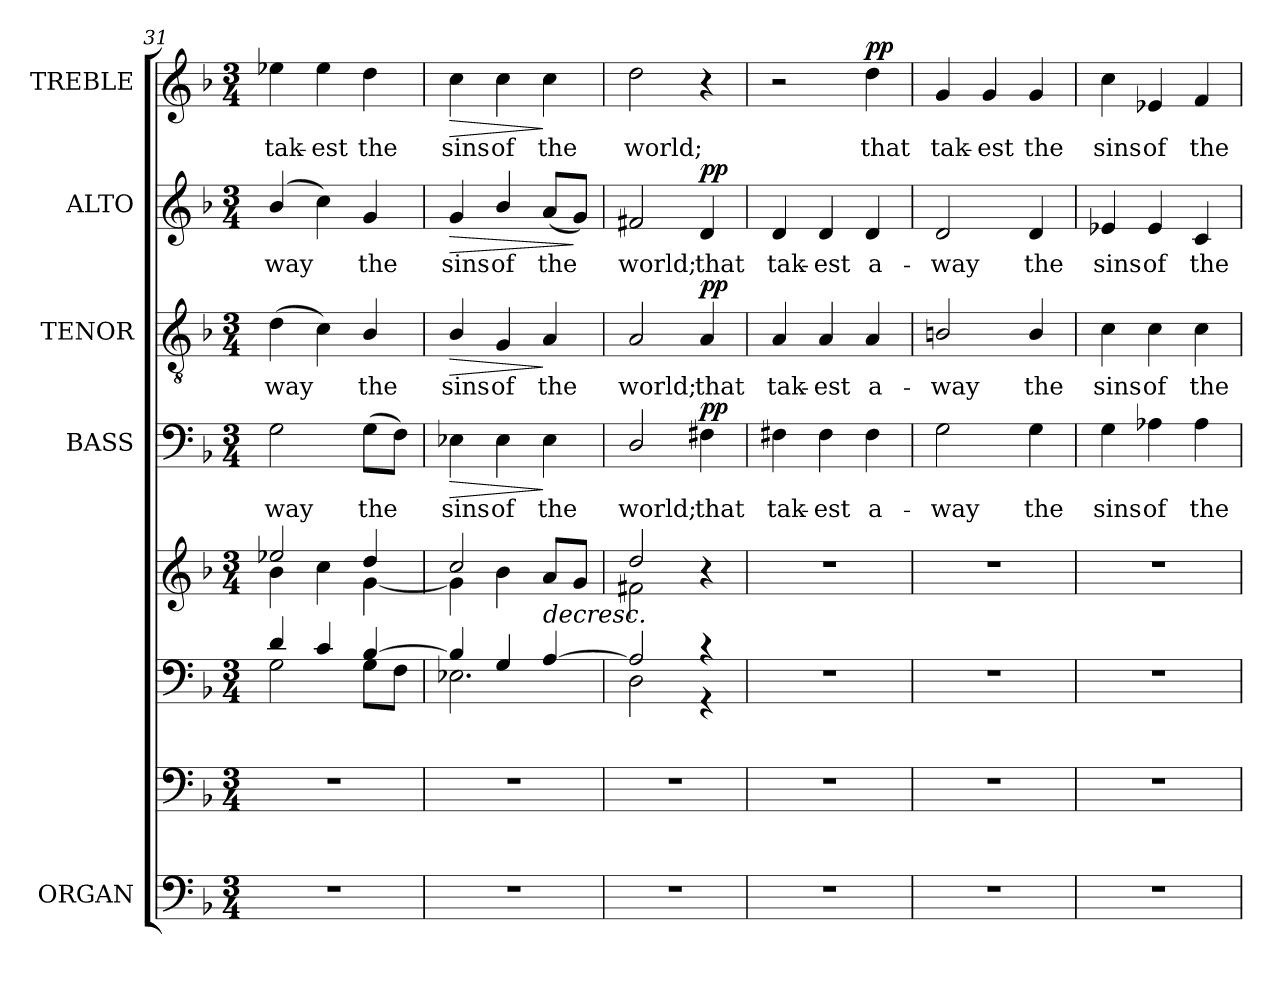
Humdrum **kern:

**kern	**kern	**kern	**kern	**dynam	**kern	**text	**dynam	**kern	**text	**dynam	**kern	**text	**dynam	**kern	**text	**dynam
*part5	*part5	*part5	*part5	*part5	*part4	*part4	*part4	*part3	*part3	*part3	*part2	*part2	*part2	*part1	*part1	*part1
*staff8	*staff7	*staff6	*staff5	*staff5/6/7/8	*staff4	*staff4	*staff4	*staff3	*staff3	*staff3	*staff2	*staff2	*staff2	*staff1	*staff1	*staff1
*I"ORGAN	*	*	*	*	*I"BASS	*	*	*I"TENOR	*	*	*I"ALTO	*	*	*I"TREBLE	*	*
*I'Org.	*	*	*	*	*I'B.	*	*	*I'T.	*	*	*I'A.	*	*	*	*	*
*clefF4	*clefF4	*clefF4	*clefG2	*	*clefF4	*	*	*clefGv2	*	*	*clefG2	*	*	*clefG2	*	*
*	*	*	*	*	*	*	*	*ITrd7c12	*	*	*	*	*	*	*	*
*k[b-]	*k[b-]	*k[b-]	*k[b-]	*	*k[b-]	*	*	*k[b-]	*	*	*k[b-]	*	*	*k[b-]	*	*
*F:	*F:	*F:	*F:	*	*F:	*	*	*F:	*	*	*F:	*	*	*F:	*	*
*M3/4	*M3/4	*M3/4	*M3/4	*	*M3/4	*	*	*M3/4	*	*	*M3/4	*	*	*M3/4	*	*
=31	=31	=31	=31	=31	=31	=31	=31	=31	=31	=31	=31	=31	=31	=31	=31	=31
!LO:N:vis=1	!LO:N:vis=1	!	!	!	!	!	!	!	!	!	!	!	!	!	!	!
*	*	*^	*^	*	*	*	*	*	*	*	*	*	*	*	*	*
!	!	!	!	!	!	!	!	!LO:LY:b:color=#000000	!	!	!	!	!	!	!	!	!	!
!	!	!	!	!	!	!	!	!	!	!	!LO:LY:b:color=#000000	!	!	!	!	!	!	!
!	!	!	!	!	!	!	!	!	!	!	!	!	!	!LO:LY:b:color=#000000	!	!	!	!
!	!	!	!	!	!	!	!	!	!	!	!	!	!	!	!	!	!LO:LY:b:color=#000000	!
2.r	2.r	4di/	2Gi\	2ee-Xi/	4b-i\	.	2Gi\	-way	.	(4Di\	-way	.	(4b-i/	-way	.	4ee-Xi\	tak-	.
!	!	!	!	!	!	!	!	!	!	!	!	!	!	!	!	!	!LO:LY:b:color=#000000	!
.	.	4ci/	.	.	4cci\	.	.	.	.	4Ci\)	.	.	4cci\)	.	.	4ee-i\	-est	.
!	!	!	!	!	!	!	!	!LO:LY:b:color=#000000	!	!	!	!	!	!	!	!	!	!
!	!	!	!	!	!	!	!	!	!	!	!LO:LY:b:color=#000000	!	!	!	!	!	!	!
!	!	!	!	!	!	!	!	!	!	!	!	!	!	!LO:LY:b:color=#000000	!	!	!	!
!	!	!	!	!	!	!	!	!	!	!	!	!	!	!	!	!	!LO:LY:b:color=#000000	!
.	.	[4B-i/	8Gi\L	4ddi/	[4gi\	.	(8Gi\L	the	.	4BB-i/	the	.	4gi/	the	.	4ddi\	the	.
.	.	.	8Fi\J	.	.	.	8Fi\J)	.	.	.	.	.	.	.	.	.	.	.
=32	=32	=32	=32	=32	=32	=32	=32	=32	=32	=32	=32	=32	=32	=32	=32	=32	=32	=32
!LO:N:vis=1	!LO:N:vis=1	!	!	!	!	!	!	!	!	!	!	!	!	!	!	!	!	!
!	!	!	!	!	!	!	!	!LO:LY:b:color=#000000	!LO:HP:b	!	!	!	!	!	!	!	!	!
!	!	!	!	!	!	!	!	!	!	!	!LO:LY:b:color=#000000	!LO:HP:b	!	!	!	!	!	!
!	!	!	!	!	!	!	!	!	!	!	!	!	!	!LO:LY:b:color=#000000	!LO:HP:b	!	!	!
!	!	!	!	!	!	!	!	!	!	!	!	!	!	!	!	!	!LO:LY:b:color=#000000	!LO:HP:b
2.r	2.r	4B-i/]	2.E-Xi\	2cci/	4gi\]	.	4E-Xi\	sins	>	4BB-i/	sins	>	4gi/	sins	>	4cci\	sins	>
!	!	!	!	!	!	!	!	!LO:LY:b:color=#000000	!	!	!	!	!	!	!	!	!	!
!	!	!	!	!	!	!	!	!	!	!	!LO:LY:b:color=#000000	!	!	!	!	!	!	!
!	!	!	!	!	!	!	!	!	!	!	!	!	!	!LO:LY:b:color=#000000	!	!	!	!
!	!	!	!	!	!	!	!	!	!	!	!	!	!	!	!	!	!LO:LY:b:color=#000000	!
.	.	4Gi/	.	.	4b-i\	]	4E-i\	of	.	4GGi/	of	.	4b-i/	of	.	4cci\	of	.
!	!	!	!	!	!	!LO:HP:b	!	!	!	!	!	!	!	!	!	!	!	!
!	!	!	!	!	!	!	!	!LO:LY:b:color=#000000	!	!	!	!	!	!	!	!	!	!
!	!	!	!	!	!	!	!	!	!	!	!LO:LY:b:color=#000000	!	!	!	!	!	!	!
!	!	!	!	!	!	!	!	!	!	!	!	!	!	!LO:LY:b:color=#000000	!	!	!	!
!	!	!	!	!	!	!	!	!	!	!	!	!	!	!	!	!	!LO:LY:b:color=#000000	!
.	.	[4Ai/	.	8ai/L	4ryy	>	4E-i\	the	]	4AAi/	the	]	(8ai/L	the	.	4cci\	the	]
.	.	.	.	8gi/J	.	.	.	.	.	.	.	.	8gi/J)	.	]	.	.	.
=33	=33	=33	=33	=33	=33	=33	=33	=33	=33	=33	=33	=33	=33	=33	=33	=33	=33	=33
!LO:N:vis=1	!LO:N:vis=1	!	!	!	!	!	!	!	!	!	!	!	!	!	!	!	!	!
!	!	!	!	!	!	!	!	!LO:LY:b:color=#000000	!	!	!	!	!	!	!	!	!	!
!	!	!	!	!	!	!	!	!	!	!	!LO:LY:b:color=#000000	!	!	!	!	!	!	!
!	!	!	!	!	!	!	!	!	!	!	!	!	!	!LO:LY:b:color=#000000	!	!	!	!
!	!	!	!	!	!	!	!	!	!	!	!	!	!	!	!	!	!LO:LY:b:color=#000000	!
2.r	2.r	2Ai/]	2Di\	2ddi/	2f#Xi\	.	2Di/	world;	.	2AAi/	world;	.	2f#Xi/	world;	.	2ddi\	world;	.
!	!	!	!	!	!	!	!	!LO:LY:b:color=#000000	!	!	!	!	!	!	!	!	!	!
!	!	!	!	!	!	!	!	!	!	!	!LO:LY:b:color=#000000	!	!	!	!	!	!	!
!	!	!	!	!	!	!	!	!	!	!	!	!	!	!LO:LY:b:color=#000000	!	!	!	!
.	.	4r	4r	4r	4ryy	.	4F#Xi\	that	pp	4AAi/	that	pp	4di/	that	pp	4r	.	.
=34	=34	=34	=34	=34	=34	=34	=34	=34	=34	=34	=34	=34	=34	=34	=34	=34	=34	=34
!LO:N:vis=1	!LO:N:vis=1	!LO:N:vis=1	!	!LO:N:vis=1	!	!	!	!	!	!	!	!	!	!	!	!	!	!
*	*	*v	*v	*	*	*	*	*	*	*	*	*	*	*	*	*	*	*
*	*	*	*v	*v	*	*	*	*	*	*	*	*	*	*	*	*	*
*	*	*^	*^	*	*	*	*	*	*	*	*	*	*	*	*	*
!	!	!	!	!	!	!	!	!LO:LY:b:color=#000000	!	!	!	!	!	!	!	!	!	!
*	*	*v	*v	*	*	*	*	*	*	*	*	*	*	*	*	*	*	*
*	*	*	*v	*v	*	*	*	*	*	*	*	*	*	*	*	*	*
*	*	*^	*^	*	*	*	*	*	*	*	*	*	*	*	*	*
!	!	!	!	!	!	!	!	!	!	!	!LO:LY:b:color=#000000	!	!	!	!	!	!	!
*	*	*v	*v	*	*	*	*	*	*	*	*	*	*	*	*	*	*	*
*	*	*	*v	*v	*	*	*	*	*	*	*	*	*	*	*	*	*
*	*	*^	*^	*	*	*	*	*	*	*	*	*	*	*	*	*
!	!	!	!	!	!	!	!	!	!	!	!	!	!	!LO:LY:b:color=#000000	!	!	!	!
*	*	*v	*v	*	*	*	*	*	*	*	*	*	*	*	*	*	*	*
*	*	*	*v	*v	*	*	*	*	*	*	*	*	*	*	*	*	*
2.r	2.r	2.r	2.r	.	4F#Xi\	tak-	.	4AAi/	tak-	.	4di/	tak-	.	2r	.	.
!	!	!	!	!	!	!LO:LY:b:color=#000000	!	!	!	!	!	!	!	!	!	!
!	!	!	!	!	!	!	!	!	!LO:LY:b:color=#000000	!	!	!	!	!	!	!
!	!	!	!	!	!	!	!	!	!	!	!	!LO:LY:b:color=#000000	!	!	!	!
.	.	.	.	.	4F#i\	-est	.	4AAi/	-est	.	4di/	-est	.	.	.	.
!	!	!	!	!	!	!LO:LY:b:color=#000000	!	!	!	!	!	!	!	!	!	!
!	!	!	!	!	!	!	!	!	!LO:LY:b:color=#000000	!	!	!	!	!	!	!
!	!	!	!	!	!	!	!	!	!	!	!	!LO:LY:b:color=#000000	!	!	!	!
!	!	!	!	!	!	!	!	!	!	!	!	!	!	!	!LO:LY:b:color=#000000	!
.	.	.	.	.	4F#i\	a-	.	4AAi/	a-	.	4di/	a-	.	4ddi\	that	pp
=35	=35	=35	=35	=35	=35	=35	=35	=35	=35	=35	=35	=35	=35	=35	=35	=35
!LO:N:vis=1	!LO:N:vis=1	!LO:N:vis=1	!LO:N:vis=1	!	!	!	!	!	!	!	!	!	!	!	!	!
!	!	!	!	!	!	!LO:LY:b:color=#000000	!	!	!	!	!	!	!	!	!	!
!	!	!	!	!	!	!	!	!	!LO:LY:b:color=#000000	!	!	!	!	!	!	!
!	!	!	!	!	!	!	!	!	!	!	!	!LO:LY:b:color=#000000	!	!	!	!
!	!	!	!	!	!	!	!	!	!	!	!	!	!	!	!LO:LY:b:color=#000000	!
2.r	2.r	2.r	2.r	.	2Gi\	-way	.	2BBni/	-way	.	2di/	-way	.	4gi/	tak-	.
!	!	!	!	!	!	!	!	!	!	!	!	!	!	!	!LO:LY:b:color=#000000	!
.	.	.	.	.	.	.	.	.	.	.	.	.	.	4gi/	-est	.
!	!	!	!	!	!	!LO:LY:b:color=#000000	!	!	!	!	!	!	!	!	!	!
!	!	!	!	!	!	!	!	!	!LO:LY:b:color=#000000	!	!	!	!	!	!	!
!	!	!	!	!	!	!	!	!	!	!	!	!LO:LY:b:color=#000000	!	!	!	!
!	!	!	!	!	!	!	!	!	!	!	!	!	!	!	!LO:LY:b:color=#000000	!
.	.	.	.	.	4Gi\	the	.	4BBi/	the	.	4di/	the	.	4gi/	the	.
!!LO:LB:g=z
=36	=36	=36	=36	=36	=36	=36	=36	=36	=36	=36	=36	=36	=36	=36	=36	=36
!LO:N:vis=1	!LO:N:vis=1	!LO:N:vis=1	!LO:N:vis=1	!	!	!	!	!	!	!	!	!	!	!	!	!
!	!	!	!	!	!	!LO:LY:b:color=#000000	!	!	!	!	!	!	!	!	!	!
!	!	!	!	!	!	!	!	!	!LO:LY:b:color=#000000	!	!	!	!	!	!	!
!	!	!	!	!	!	!	!	!	!	!	!	!LO:LY:b:color=#000000	!	!	!	!
!	!	!	!	!	!	!	!	!	!	!	!	!	!	!	!LO:LY:b:color=#000000	!
2.r	2.r	2.r	2.r	.	4Gi\	sins	.	4Ci\	sins	.	4e-Xi/	sins	.	4cci\	sins	.
!	!	!	!	!	!	!LO:LY:b:color=#000000	!	!	!	!	!	!	!	!	!	!
!	!	!	!	!	!	!	!	!	!LO:LY:b:color=#000000	!	!	!	!	!	!	!
!	!	!	!	!	!	!	!	!	!	!	!	!LO:LY:b:color=#000000	!	!	!	!
!	!	!	!	!	!	!	!	!	!	!	!	!	!	!	!LO:LY:b:color=#000000	!
.	.	.	.	.	4A-Xi\	of	.	4Ci\	of	.	4e-i/	of	.	4e-Xi/	of	.
!	!	!	!	!	!	!LO:LY:b:color=#000000	!	!	!	!	!	!	!	!	!	!
!	!	!	!	!	!	!	!	!	!LO:LY:b:color=#000000	!	!	!	!	!	!	!
!	!	!	!	!	!	!	!	!	!	!	!	!LO:LY:b:color=#000000	!	!	!	!
!	!	!	!	!	!	!	!	!	!	!	!	!	!	!	!LO:LY:b:color=#000000	!
.	.	.	.	.	4A-i\	the	.	4Ci\	the	.	4ci/	the	.	4fi/	the	.
=	=	=	=	=	=	=	=	=	=	=	=	=	=	=	=	=
*-	*-	*-	*-	*-	*-	*-	*-	*-	*-	*-	*-	*-	*-	*-	*-	*-
